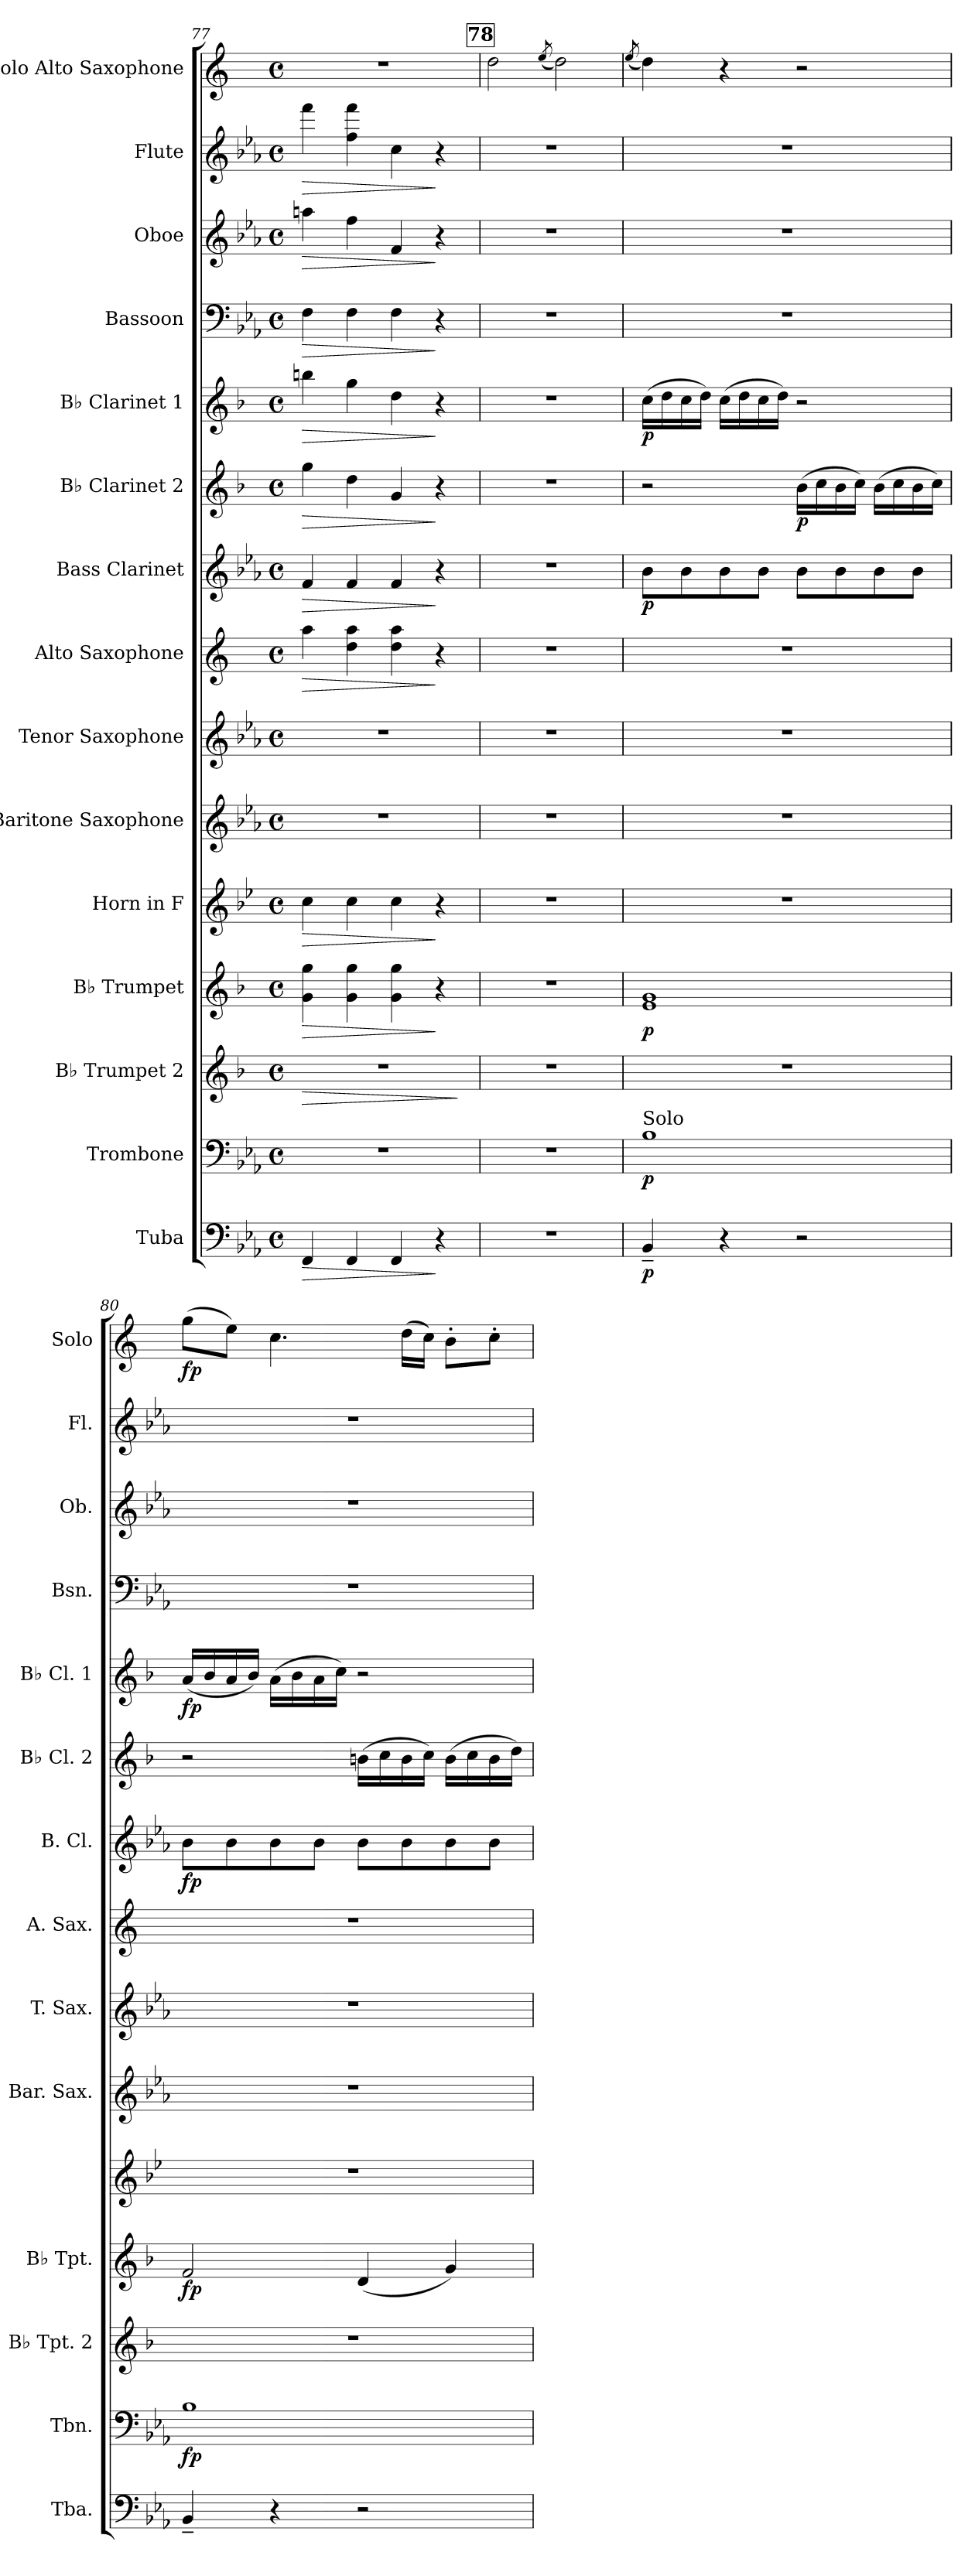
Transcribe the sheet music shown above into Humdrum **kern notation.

**kern	**dynam	**kern	**dynam	**kern	**dynam	**kern	**dynam	**kern	**dynam	**kern	**kern	**kern	**dynam	**kern	**dynam	**kern	**dynam	**kern	**dynam	**kern	**dynam	**kern	**dynam	**kern	**dynam	**kern	**dynam
*part15	*part15	*part14	*part14	*part13	*part13	*part12	*part12	*part11	*part11	*part10	*part9	*part8	*part8	*part7	*part7	*part6	*part6	*part5	*part5	*part4	*part4	*part3	*part3	*part2	*part2	*part1	*part1
*staff15	*staff15	*staff14	*staff14	*staff13	*staff13	*staff12	*staff12	*staff11	*staff11	*staff10	*staff9	*staff8	*staff8	*staff7	*staff7	*staff6	*staff6	*staff5	*staff5	*staff4	*staff4	*staff3	*staff3	*staff2	*staff2	*staff1	*staff1
*I"Tuba	*	*I"Trombone	*	*I"B♭ Trumpet 2	*	*I"B♭ Trumpet	*	*I"Horn in F	*	*I"Baritone Saxophone	*I"Tenor Saxophone	*I"Alto Saxophone	*	*I"Bass Clarinet	*	*I"B♭ Clarinet 2	*	*I"B♭ Clarinet 1	*	*I"Bassoon	*	*I"Oboe	*	*I"Flute	*	*I"Solo Alto Saxophone	*
*I'Tba.	*	*I'Tbn.	*	*I'B♭ Tpt. 2	*	*I'B♭ Tpt.	*	*	*	*I'Bar. Sax.	*I'T. Sax.	*I'A. Sax.	*	*I'B. Cl.	*	*I'B♭ Cl. 2	*	*I'B♭ Cl. 1	*	*I'Bsn.	*	*I'Ob.	*	*I'Fl.	*	*I'Solo	*
*clefF4	*	*clefF4	*	*clefG2	*	*clefG2	*	*clefG2	*	*clefG2	*clefG2	*clefG2	*	*clefG2	*	*clefG2	*	*clefG2	*	*clefF4	*	*clefG2	*	*clefG2	*	*clefG2	*
*	*	*	*	*ITrd1c2	*	*ITrd1c2	*	*ITrd4c7	*	*ITrd12c21	*ITrd8c14	*ITrd5c9	*	*ITrd8c14	*	*ITrd1c2	*	*ITrd1c2	*	*	*	*	*	*	*	*ITrd5c9	*
*k[b-e-a-]	*	*k[b-e-a-]	*	*k[b-e-a-]	*	*k[b-e-a-]	*	*k[b-e-a-]	*	*k[b-e-a-]	*k[b-e-a-]	*k[b-e-a-]	*	*k[b-e-a-]	*	*k[b-e-a-]	*	*k[b-e-a-]	*	*k[b-e-a-]	*	*k[b-e-a-]	*	*k[b-e-a-]	*	*k[b-e-a-]	*
*M4/4	*	*M4/4	*	*M4/4	*	*M4/4	*	*M4/4	*	*M4/4	*M4/4	*M4/4	*	*M4/4	*	*M4/4	*	*M4/4	*	*M4/4	*	*M4/4	*	*M4/4	*	*M4/4	*
*met(c)	*	*met(c)	*	*met(c)	*	*met(c)	*	*met(c)	*	*met(c)	*met(c)	*met(c)	*	*met(c)	*	*met(c)	*	*met(c)	*	*met(c)	*	*met(c)	*	*met(c)	*	*met(c)	*
=77	=77	=77	=77	=77	=77	=77	=77	=77	=77	=77	=77	=77	=77	=77	=77	=77	=77	=77	=77	=77	=77	=77	=77	=77	=77	=77	=77
!	!LO:HP:b	!	!	!	!LO:HP:b	!	!LO:HP:b	!	!LO:HP:b	!	!	!	!LO:HP:b	!	!LO:HP:b	!	!LO:HP:b	!	!LO:HP:b	!	!LO:HP:b	!	!LO:HP:b	!	!LO:HP:b	!	!
4FF/	>	1r	.	1r	>	4f\ 4ff\	>	4f\	>	1r	1r	4cc\	>	4F/	>	4ff\	>	4aan\	>	4F\	>	4aan\	>	4fff\	>	1r	.
4FF/	.	.	.	.	.	4f\ 4ff\	.	4f\	.	.	.	4f\ 4cc\	.	4F/	.	4cc\	.	4ff\	.	4F\	.	4ff\	.	4ff\ 4fff\	.	.	.
4FF/	.	.	.	.	.	4f\ 4ff\	.	4f\	.	.	.	4f\ 4cc\	.	4F/	.	4f/	.	4cc\	.	4F\	.	4f/	.	4cc\	.	.	.
4r	]	.	.	.	.	4r	]	4r	]	.	.	4r	]	4r	]	4r	]	4r	]	4r	]	4r	]	4r	]	.	.
.	.	.	.	.	]	.	.	.	.	.	.	.	.	.	.	.	.	.	.	.	.	.	.	.	.	.	.
!!LO:REH:place=s1:a:B:fs=14:t=78
=78	=78	=78	=78	=78	=78	=78	=78	=78	=78	=78	=78	=78	=78	=78	=78	=78	=78	=78	=78	=78	=78	=78	=78	=78	=78	=78	=78
1r	.	1r	.	1r	.	1r	.	1r	.	1r	1r	1r	.	1r	.	1r	.	1r	.	1r	.	1r	.	1r	.	2f\	.
.	.	.	.	.	.	.	.	.	.	.	.	.	.	.	.	.	.	.	.	.	.	.	.	.	.	(<8qg/	.
.	.	.	.	.	.	.	.	.	.	.	.	.	.	.	.	.	.	.	.	.	.	.	.	.	.	2f\)	.
=79	=79	=79	=79	=79	=79	=79	=79	=79	=79	=79	=79	=79	=79	=79	=79	=79	=79	=79	=79	=79	=79	=79	=79	=79	=79	=79	=79
.	.	.	.	.	.	.	.	.	.	.	.	.	.	.	.	.	.	.	.	.	.	.	.	.	.	(<8qg/	.
!	!	!LO:TX:a:t=Solo	!	!	!	!	!	!	!	!	!	!	!	!	!	!	!	!	!	!	!	!	!	!	!	!	!
!	!LO:DY:b	!	!LO:DY:b	!	!	!	!LO:DY:b	!	!	!	!	!	!	!	!LO:DY:b	!	!	!	!LO:DY:b	!	!	!	!	!	!	!	!
4BB-~/	p	1B-	p	1r	.	1d 1f	p	1r	.	1r	1r	1r	.	8B-\L	p	2r	.	(>16b-\LL	p	1r	.	1r	.	1r	.	4f\)	.
.	.	.	.	.	.	.	.	.	.	.	.	.	.	.	.	.	.	16cc\	.	.	.	.	.	.	.	.	.
.	.	.	.	.	.	.	.	.	.	.	.	.	.	8B-\	.	.	.	16b-\	.	.	.	.	.	.	.	.	.
.	.	.	.	.	.	.	.	.	.	.	.	.	.	.	.	.	.	16cc\JJ)	.	.	.	.	.	.	.	.	.
4r	.	.	.	.	.	.	.	.	.	.	.	.	.	8B-\	.	.	.	(>16b-\LL	.	.	.	.	.	.	.	4r	.
.	.	.	.	.	.	.	.	.	.	.	.	.	.	.	.	.	.	16cc\	.	.	.	.	.	.	.	.	.
.	.	.	.	.	.	.	.	.	.	.	.	.	.	8B-\J	.	.	.	16b-\	.	.	.	.	.	.	.	.	.
.	.	.	.	.	.	.	.	.	.	.	.	.	.	.	.	.	.	16cc\JJ)	.	.	.	.	.	.	.	.	.
!	!	!	!	!	!	!	!	!	!	!	!	!	!	!	!	!	!LO:DY:b	!	!	!	!	!	!	!	!	!	!
2r	.	.	.	.	.	.	.	.	.	.	.	.	.	8B-\L	.	(>16a-\LL	p	2r	.	.	.	.	.	.	.	2r	.
.	.	.	.	.	.	.	.	.	.	.	.	.	.	.	.	16b-\	.	.	.	.	.	.	.	.	.	.	.
.	.	.	.	.	.	.	.	.	.	.	.	.	.	8B-\	.	16a-\	.	.	.	.	.	.	.	.	.	.	.
.	.	.	.	.	.	.	.	.	.	.	.	.	.	.	.	16b-\JJ)	.	.	.	.	.	.	.	.	.	.	.
.	.	.	.	.	.	.	.	.	.	.	.	.	.	8B-\	.	(>16a-\LL	.	.	.	.	.	.	.	.	.	.	.
.	.	.	.	.	.	.	.	.	.	.	.	.	.	.	.	16b-\	.	.	.	.	.	.	.	.	.	.	.
.	.	.	.	.	.	.	.	.	.	.	.	.	.	8B-\J	.	16a-\	.	.	.	.	.	.	.	.	.	.	.
.	.	.	.	.	.	.	.	.	.	.	.	.	.	.	.	16b-\JJ)	.	.	.	.	.	.	.	.	.	.	.
!!LO:PB:g=z
=80	=80	=80	=80	=80	=80	=80	=80	=80	=80	=80	=80	=80	=80	=80	=80	=80	=80	=80	=80	=80	=80	=80	=80	=80	=80	=80	=80
!	!	!	!LO:DY:b	!	!	!	!LO:DY:b	!	!	!	!	!	!	!	!LO:DY:b	!	!	!	!LO:DY:b	!	!	!	!	!	!	!	!LO:DY:b
4BB-~/	.	1B-	fp	1r	.	2e-/	fp	1r	.	1r	1r	1r	.	8B-\L	fp	2r	.	(<16g/LL	fp	1r	.	1r	.	1r	.	(>8b-\L	fp
.	.	.	.	.	.	.	.	.	.	.	.	.	.	.	.	.	.	16a-/	.	.	.	.	.	.	.	.	.
.	.	.	.	.	.	.	.	.	.	.	.	.	.	8B-\	.	.	.	16g/	.	.	.	.	.	.	.	8g\J)	.
.	.	.	.	.	.	.	.	.	.	.	.	.	.	.	.	.	.	16a-/JJ)	.	.	.	.	.	.	.	.	.
4r	.	.	.	.	.	.	.	.	.	.	.	.	.	8B-\	.	.	.	(>16g\LL	.	.	.	.	.	.	.	4.e-\	.
.	.	.	.	.	.	.	.	.	.	.	.	.	.	.	.	.	.	16a-\	.	.	.	.	.	.	.	.	.
.	.	.	.	.	.	.	.	.	.	.	.	.	.	8B-\J	.	.	.	16g\	.	.	.	.	.	.	.	.	.
.	.	.	.	.	.	.	.	.	.	.	.	.	.	.	.	.	.	16b-\JJ)	.	.	.	.	.	.	.	.	.
2r	.	.	.	.	.	(<4c/	.	.	.	.	.	.	.	8B-\L	.	(>16an\LL	.	2r	.	.	.	.	.	.	.	.	.
.	.	.	.	.	.	.	.	.	.	.	.	.	.	.	.	16b-\	.	.	.	.	.	.	.	.	.	.	.
.	.	.	.	.	.	.	.	.	.	.	.	.	.	8B-\	.	16a\	.	.	.	.	.	.	.	.	.	(>16f\LL	.
.	.	.	.	.	.	.	.	.	.	.	.	.	.	.	.	16b-\JJ)	.	.	.	.	.	.	.	.	.	16e-\JJ)	.
.	.	.	.	.	.	4f/)	.	.	.	.	.	.	.	8B-\	.	(>16a\LL	.	.	.	.	.	.	.	.	.	8d'\L	.
.	.	.	.	.	.	.	.	.	.	.	.	.	.	.	.	16b-\	.	.	.	.	.	.	.	.	.	.	.
.	.	.	.	.	.	.	.	.	.	.	.	.	.	8B-\J	.	16a\	.	.	.	.	.	.	.	.	.	8e-'\J	.
.	.	.	.	.	.	.	.	.	.	.	.	.	.	.	.	16cc\JJ)	.	.	.	.	.	.	.	.	.	.	.
=	=	=	=	=	=	=	=	=	=	=	=	=	=	=	=	=	=	=	=	=	=	=	=	=	=	=	=
*-	*-	*-	*-	*-	*-	*-	*-	*-	*-	*-	*-	*-	*-	*-	*-	*-	*-	*-	*-	*-	*-	*-	*-	*-	*-	*-	*-
